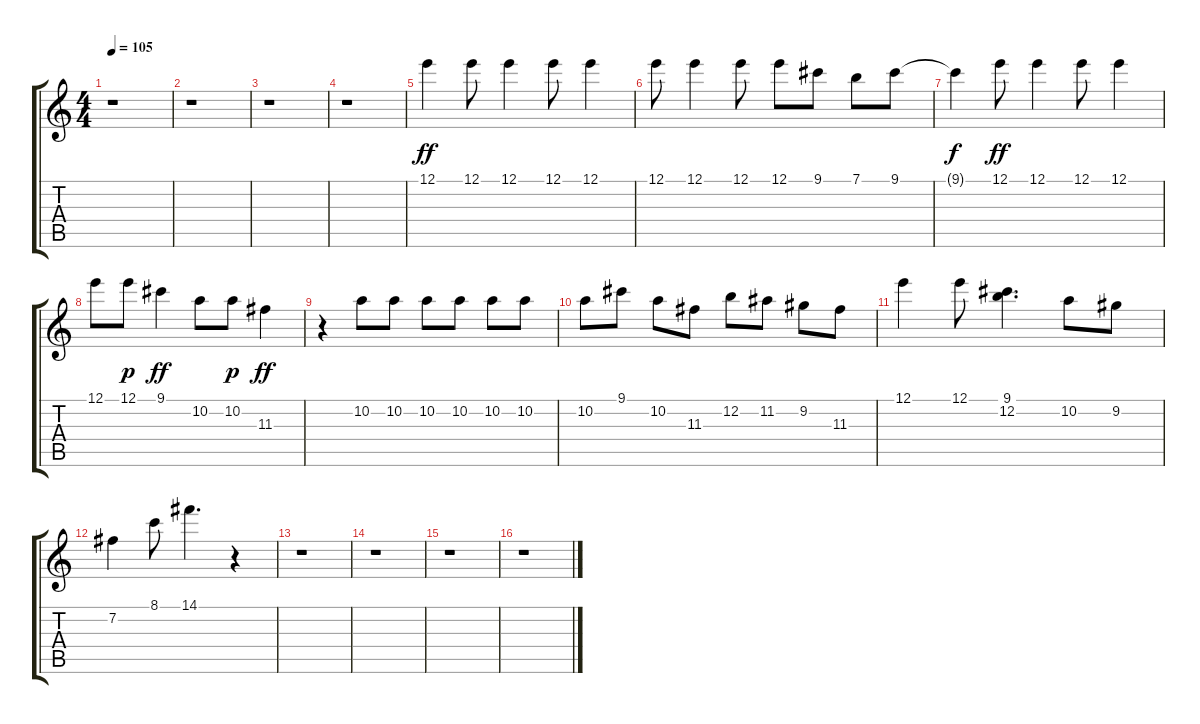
\track "" {instrument overdrivenguitar}
\staff {score tabs}
\tuning (E4 B3 G3 D3 A2 E2) {hide}
\ts (4 4)
\tempo 105
\clef g2
\ks c
r.1{dy ff} |
r.1 |
r.1 |
r.1 |
12.1.4 12.1.8 12.1.4 12.1.8 12.1.4 |
12.1.8 12.1.4 12.1.8 12.1.8 9.1.8 7.1.8 9.1.8 |
9.1{t}.4{dy f} 12.1.8{dy ff} 12.1.4 12.1.8 12.1.4 |
12.1.8 12.1.8{dy p} 9.1.4{dy ff} 10.2.8 10.2.8{dy p} 11.3.4{dy ff} |
r.4 10.2.8 10.2.8 10.2.8 10.2.8 10.2.8 10.2.8 |
10.2.8 9.1.8 10.2.8 11.3.8 12.2.8 11.2.8 9.2.8 11.3.8 |
12.1.4 12.1.8 (9.1 12.2).4{d} 10.2.8 9.2.8 |
7.2.4 8.1.8 14.1.4{d} r.4 |
r.1 |
r.1 |
r.1 |
r.1
